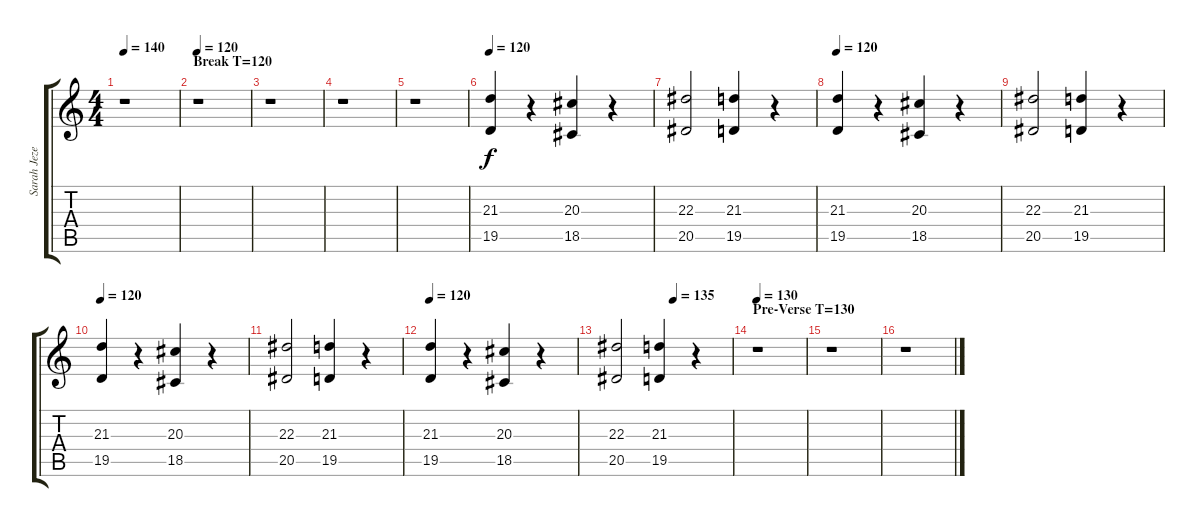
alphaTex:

\track ("Sarah Jezebel Diva" "Sarah Jeze") {instrument pad4choir}
\staff {score tabs}
\tuning (D4 A3 F3 C3 G2 D2) {hide}
\ts (4 4)
\tempo 140
\clef g2
\ks c
r.1{dy f} |
\section ("" "Break T=120")
\tempo 120
r.1 |
r.1 |
r.1 |
r.1 |
\tempo 120
(21.3 19.5).4 r.4 (20.3 18.5).4 r.4 |
(22.3 20.5).2 (21.3 19.5).4 r.4 |
\tempo 120
(21.3 19.5).4 r.4 (20.3 18.5).4 r.4 |
(22.3 20.5).2 (21.3 19.5).4 r.4 |
\tempo 120
(21.3 19.5).4 r.4 (20.3 18.5).4 r.4 |
(22.3 20.5).2 (21.3 19.5).4 r.4 |
\tempo 120
(21.3 19.5).4 r.4 (20.3 18.5).4 r.4 |
\tempo (135 0.5)
(22.3 20.5).2 (21.3 19.5).4 r.4 |
\section ("" "Pre-Verse T=130")
\tempo 130
r.1 |
r.1 |
r.1
